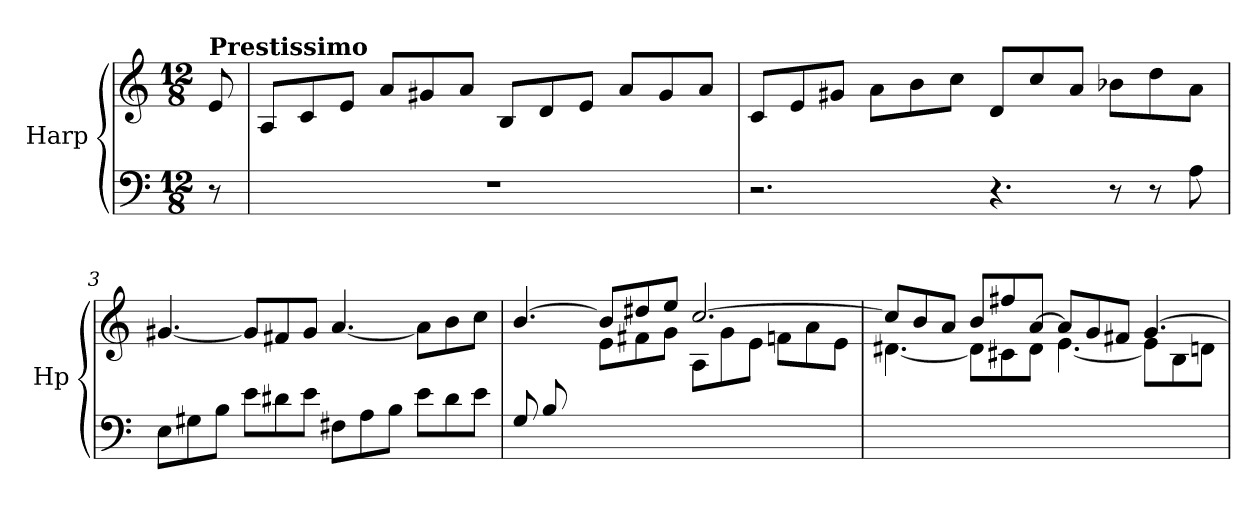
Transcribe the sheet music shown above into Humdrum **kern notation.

**kern	**kern
*part1	*part1
*staff2	*staff1
*I"Harp	*
*I'Hp	*
*clefF4	*clefG2
*k[]	*k[]
*M12/8	*M12/8
=	=
!	!LO:TX:a:B:t=Prestissimo
8r	8e/
=1	=1
1.r	8A/L
.	8c/
.	8e/J
.	8a/L
.	8g#X/
.	8a/J
.	8B/L
.	8d/
.	8e/J
.	8a/L
.	8g#/
.	8a/J
=2	=2
2.r	8c/L
.	8e/
.	8g#X/J
.	8a\L
.	8b\
.	8cc\J
4.r	8d/L
.	8cc/
.	8a/J
8r	8b-X\L
8r	8dd\
8A\	8a\J
!!LO:LB:g=z
=3	=3
8E\L	[4.g#X/
8G#X\	.
8B\J	.
8e\L	8g#/L]
8d#X\	8f#X/
8e\J	8g#/J
8F#X\L	[4.a/
8A\	.
8B\J	.
8e\L	8a\L]
8d#\	8b\
8e\J	8cc\J
=4	=4
*	*^
8G/L	[4.b/	4ryy
8B/	.	.
1ryy	.	8d#X\J
.	8b/L]	8e\L
.	8dd#X/	8f#X\
.	8ee/J	8g\J
.	[2.cc/	8A\L
.	.	8g\
.	.	8e\J
.	.	8fn\L
4ryy	.	8a\
.	.	8e\J
!!LO:LB:g=z	!!
=5	=5	=5
1.ryy	8cc/L]	[4.d#X\
.	8b/	.
.	8a/J	.
.	8b/L	8d#\L]
.	8ff#X/	8c#X\
.	[8a/J	8d#\J
.	8a/L]	[4.e\
.	8g/	.
.	8f#X/J	.
.	[4.g/	8e\L]
.	.	8B\
.	.	8dn\J
*	*v	*v
=	=
*-	*-
